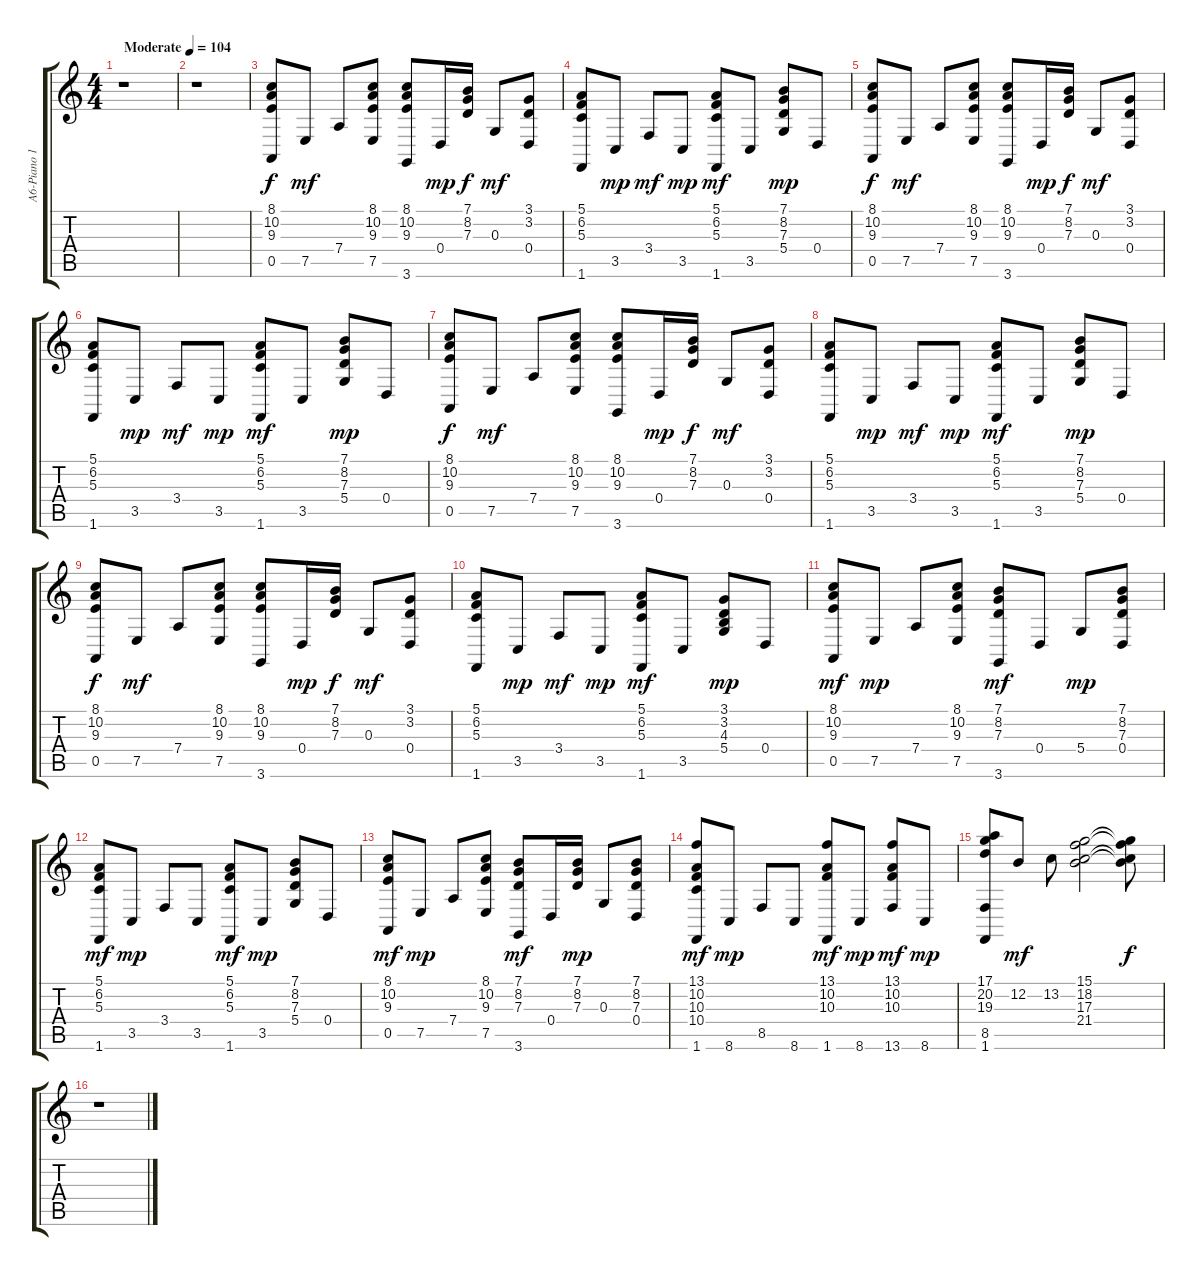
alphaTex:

\track ("A6-Piano 1w    " "A6-Piano 1") {instrument brightacousticpiano}
\staff {score tabs}
\tuning (E4 B3 G3 D3 A2 E2) {hide}
\ts (4 4)
\tempo (104 "Moderate")
\clef g2
\ks c
r.1{dy f instrument brightacousticpiano} |
r.1 |
(8.1 10.2 9.3 0.5).8 7.5.8{dy mf} 7.4.8 (8.1 10.2 9.3 7.5).8 (8.1 10.2 9.3 3.6).8 0.4.16{dy mp} (7.1 8.2 7.3).16{dy f} 0.3.8{dy mf} (3.1 3.2 0.4).8 |
(5.1 6.2 5.3 1.6).8 3.5.8{dy mp} 3.4.8{dy mf} 3.5.8{dy mp} (5.1 6.2 5.3 1.6).8{dy mf} 3.5.8 (7.1 8.2 7.3 5.4).8{dy mp} 0.4.8 |
(8.1 10.2 9.3 0.5).8{dy f} 7.5.8{dy mf} 7.4.8 (8.1 10.2 9.3 7.5).8 (8.1 10.2 9.3 3.6).8 0.4.16{dy mp} (7.1 8.2 7.3).16{dy f} 0.3.8{dy mf} (3.1 3.2 0.4).8 |
(5.1 6.2 5.3 1.6).8 3.5.8{dy mp} 3.4.8{dy mf} 3.5.8{dy mp} (5.1 6.2 5.3 1.6).8{dy mf} 3.5.8 (7.1 8.2 7.3 5.4).8{dy mp} 0.4.8 |
(8.1 10.2 9.3 0.5).8{dy f} 7.5.8{dy mf} 7.4.8 (8.1 10.2 9.3 7.5).8 (8.1 10.2 9.3 3.6).8 0.4.16{dy mp} (7.1 8.2 7.3).16{dy f} 0.3.8{dy mf} (3.1 3.2 0.4).8 |
(5.1 6.2 5.3 1.6).8 3.5.8{dy mp} 3.4.8{dy mf} 3.5.8{dy mp} (5.1 6.2 5.3 1.6).8{dy mf} 3.5.8 (7.1 8.2 7.3 5.4).8{dy mp} 0.4.8 |
(8.1 10.2 9.3 0.5).8{dy f} 7.5.8{dy mf} 7.4.8 (8.1 10.2 9.3 7.5).8 (8.1 10.2 9.3 3.6).8 0.4.16{dy mp} (7.1 8.2 7.3).16{dy f} 0.3.8{dy mf} (3.1 3.2 0.4).8 |
(5.1 6.2 5.3 1.6).8 3.5.8{dy mp} 3.4.8{dy mf} 3.5.8{dy mp} (5.1 6.2 5.3 1.6).8{dy mf} 3.5.8 (3.1 3.2 4.3 5.4).8{dy mp} 0.4.8 |
(8.1 10.2 9.3 0.5).8{dy mf} 7.5.8{dy mp} 7.4.8 (8.1 10.2 9.3 7.5).8 (7.1 8.2 7.3 3.6).8{dy mf} 0.4.8 5.4.8{dy mp} (7.1 8.2 7.3 0.4).8 |
(5.1 6.2 5.3 1.6).8{dy mf} 3.5.8{dy mp} 3.4.8 3.5.8 (5.1 6.2 5.3 1.6).8{dy mf} 3.5.8{dy mp} (7.1 8.2 7.3 5.4).8 0.4.8 |
(8.1 10.2 9.3 0.5).8{dy mf} 7.5.8{dy mp} 7.4.8 (8.1 10.2 9.3 7.5).8 (7.1 8.2 7.3 3.6).8{dy mf} 0.4.16 (7.1 8.2 7.3).16{dy mp} 0.3.8 (7.1 8.2 7.3 0.4).8 |
(13.1 10.2 10.3 10.4 1.6).8{dy mf} 8.6.8{dy mp} 8.5.8 8.6.8 (13.1 10.2 10.3 1.6).8{dy mf} 8.6.8{dy mp} (13.1 10.2 10.3 13.6).8{dy mf} 8.6.8{dy mp} |
(17.1 20.2 19.3 8.5 1.6).8 12.2.8{dy mf} 13.2.8 (15.1 18.2 17.3 21.4).2 (15.1{t} 18.2{t} 17.3{t} 21.4{t}).8{dy f} |
r.1
